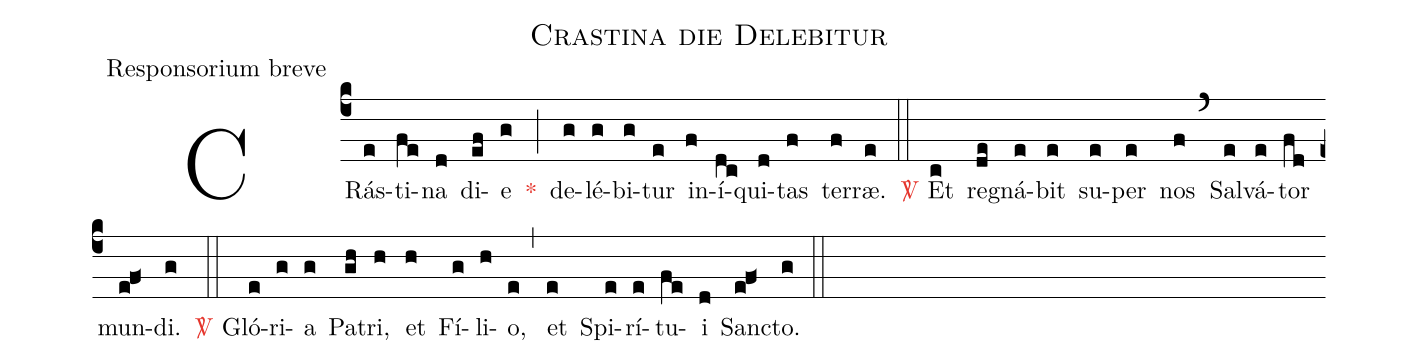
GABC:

name:Crastina die Delebitur;
office-part:Responsorium breve;
%%
(c4)CRás(e)ti(fe)na(d) di(ef)e(g) <c>*</c>(;) de(g)lé(g)bi(g)tur(e) in(f)í(dc)qui(d)tas(f) ter(f)ræ.(e) (::)
<c><sp>V/</sp></c> Et(c) re(de)gná(e)bit(e) su(e)per(e) nos(f) (`) Sal(e)vá(e)tor(fd) mun(ef<)di.(g) (::)
<c><sp>V/</sp></c> Gló(e)ri(g)a(g) Pa(gh)tri,(h) et(h) Fí(g)li(h)o,(e) (,) et(e) Spi(e)rí(e)tu(fe)i(d) Sanc(ef<)to.(g) (::)
